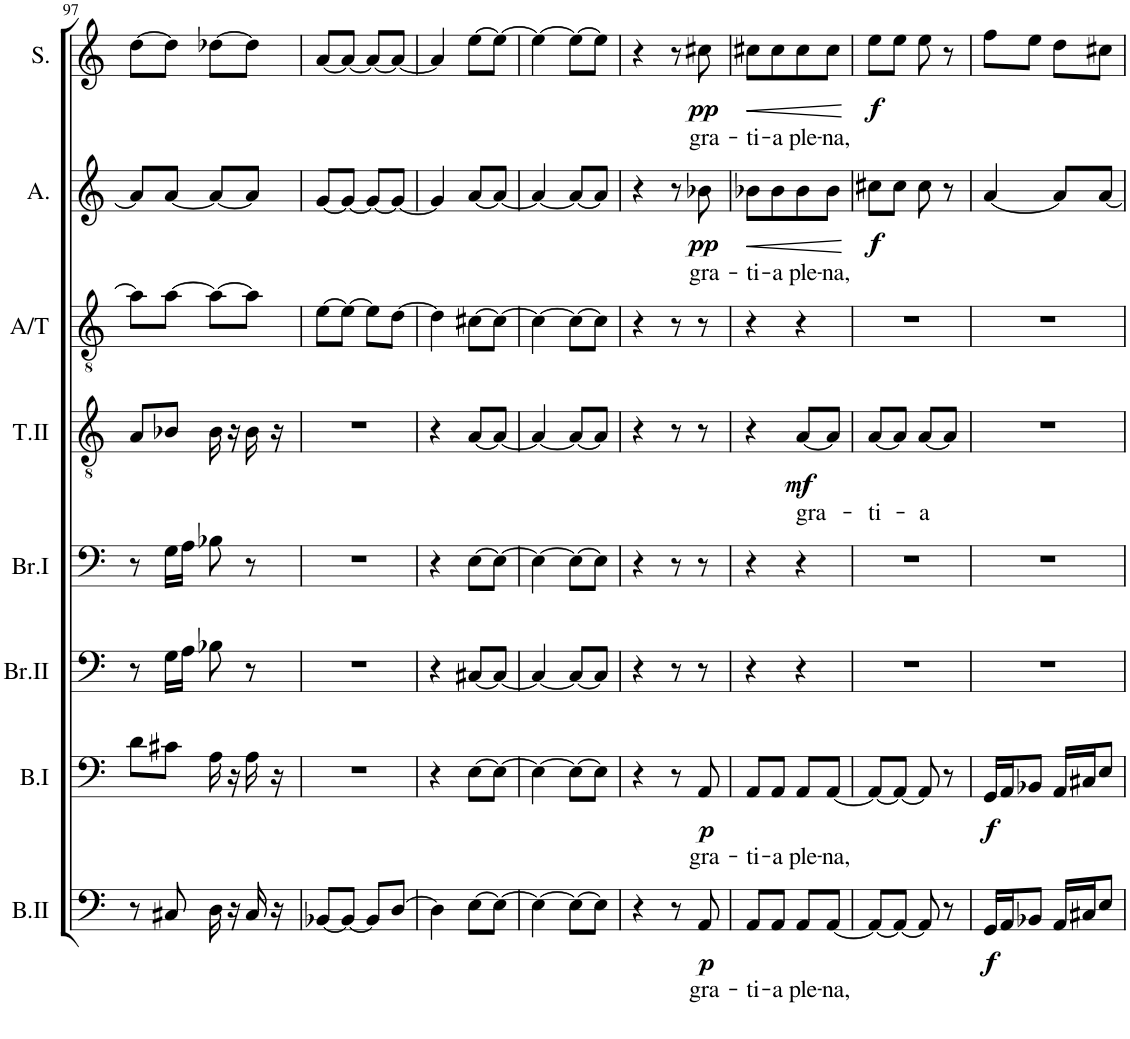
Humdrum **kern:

**kern	**text	**dynam	**kern	**text	**dynam	**kern	**kern	**kern	**text	**dynam	**kern	**kern	**text	**dynam	**kern	**text	**dynam
*part8	*part8	*part8	*part7	*part7	*part7	*part6	*part5	*part4	*part4	*part4	*part3	*part2	*part2	*part2	*part1	*part1	*part1
*staff8	*staff8	*staff8	*staff7	*staff7	*staff7	*staff6	*staff5	*staff4	*staff4	*staff4	*staff3	*staff2	*staff2	*staff2	*staff1	*staff1	*staff1
*I"Bass II	*	*	*I"Bass I	*	*	*I"Baritone II	*I"Baritone I	*I"Tenor II	*	*	*I"Altenor	*I"Alto	*	*	*I"Soprano	*	*
*I'B.II	*	*	*I'B.I	*	*	*I'Br.II	*I'Br.I	*I'T.II	*	*	*I'A/T	*I'A.	*	*	*I'S.	*	*
!!LO:PB:g=z
*clefF4	*	*	*clefF4	*	*	*clefF4	*clefF4	*clefGv2	*	*	*clefGv2	*clefG2	*	*	*clefG2	*	*
*	*	*	*	*	*	*	*	*	*	*	*Trd1c2	*	*	*	*	*	*
*k[]	*	*	*k[]	*	*	*k[]	*k[]	*k[]	*	*	*k[]	*k[]	*	*	*k[]	*	*
*M2/4	*	*	*M2/4	*	*	*M2/4	*M2/4	*M2/4	*	*	*M2/4	*M2/4	*	*	*M2/4	*	*
=97	=97	=97	=97	=97	=97	=97	=97	=97	=97	=97	=97	=97	=97	=97	=97	=97	=97
8r	.	.	8d\L	.	.	8r	8r	8A/L	.	.	8a\L]	8a/L]	.	.	[8dd\L	.	.
8C#X/	.	.	8c#X\J	.	.	16G\LL	16G\LL	8B-X/J	.	.	[8a\J	[8a/J	.	.	8dd\J]	.	.
.	.	.	.	.	.	16A\JJ	16A\JJ	.	.	.	.	.	.	.	.	.	.
16D\	.	.	16A\	.	.	8B-X\	8B-X\	16B-\	.	.	8a\L_	8a/L_	.	.	[8dd-X\L	.	.
16r	.	.	16r	.	.	.	.	16r	.	.	.	.	.	.	.	.	.
16C#/	.	.	16A\	.	.	8r	8r	16B-\	.	.	8a\J]	8a/J]	.	.	8dd-\J]	.	.
16r	.	.	16r	.	.	.	.	16r	.	.	.	.	.	.	.	.	.
=98	=98	=98	=98	=98	=98	=98	=98	=98	=98	=98	=98	=98	=98	=98	=98	=98	=98
[8BB-X/L	.	.	2r	.	.	2r	2r	2r	.	.	[8e\L	[8g/L	.	.	[8a/L	.	.
8BB-/J_	.	.	.	.	.	.	.	.	.	.	8e\J_	8g/J_	.	.	8a/J_	.	.
8BB-/L]	.	.	.	.	.	.	.	.	.	.	8e\L]	8g/L_	.	.	8a/L_	.	.
[8D/J	.	.	.	.	.	.	.	.	.	.	[8d\J	8g/J_	.	.	8a/J_	.	.
=99	=99	=99	=99	=99	=99	=99	=99	=99	=99	=99	=99	=99	=99	=99	=99	=99	=99
4D\]	.	.	4r	.	.	4r	4r	4r	.	.	4d\]	4g/]	.	.	4a/]	.	.
[8E\L	.	.	[8E\L	.	.	[8C#X/L	[8E\L	[8A/L	.	.	[8c#X\L	[8a/L	.	.	[8ee\L	.	.
8E\J_	.	.	8E\J_	.	.	8C#/J_	8E\J_	8A/J_	.	.	8c#\J_	8a/J_	.	.	8ee\J_	.	.
=100	=100	=100	=100	=100	=100	=100	=100	=100	=100	=100	=100	=100	=100	=100	=100	=100	=100
4E\_	.	.	4E\_	.	.	4C#/_	4E\_	4A/_	.	.	4c#\_	4a/_	.	.	4ee\_	.	.
8E\L_	.	.	8E\L_	.	.	8C#/L_	8E\L_	8A/L_	.	.	8c#\L_	8a/L_	.	.	8ee\L_	.	.
8E\J]	.	.	8E\J]	.	.	8C#/J]	8E\J]	8A/J]	.	.	8c#\J]	8a/J]	.	.	8ee\J]	.	.
=101	=101	=101	=101	=101	=101	=101	=101	=101	=101	=101	=101	=101	=101	=101	=101	=101	=101
4r	.	.	4r	.	.	4r	4r	4r	.	.	4r	4r	.	.	4r	.	.
8r	.	.	8r	.	.	8r	8r	8r	.	.	8r	8r	.	.	8r	.	.
!	!LO:LY:b	!LO:DY:b	!	!LO:LY:b	!LO:DY:b	!	!	!	!	!	!	!	!LO:LY:b	!LO:DY:b	!	!LO:LY:b	!LO:DY:b
8AA/	gra-	p	8AA/	gra-	p	8r	8r	8r	.	.	8r	8b-X\	gra-	pp	8cc#X\	gra-	pp
=102	=102	=102	=102	=102	=102	=102	=102	=102	=102	=102	=102	=102	=102	=102	=102	=102	=102
!	!LO:LY:b	!	!	!LO:LY:b	!	!	!	!	!	!	!	!	!LO:LY:b	!LO:HP:b	!	!LO:LY:b	!LO:HP:b
8AA/L	-ti-	.	8AA/L	-ti-	.	4r	4r	4r	.	.	4r	8b-X\L	-ti-	<	8cc#X\L	-ti-	<
!	!LO:LY:b	!	!	!LO:LY:b	!	!	!	!	!	!	!	!	!LO:LY:b	!	!	!LO:LY:b	!
8AA/J	-a	.	8AA/J	-a	.	.	.	.	.	.	.	8b-\	-a	.	8cc#\	-a	.
!	!LO:LY:b	!	!	!LO:LY:b	!	!	!	!	!LO:LY:b	!LO:DY:b	!	!	!LO:LY:b	!	!	!LO:LY:b	!
8AA/L	ple-	.	8AA/L	ple-	.	4r	4r	[8A/L	gra-	mf	4r	8b-\	ple-	.	8cc#\	ple-	.
!	!LO:LY:b	!	!	!LO:LY:b	!	!	!	!	!	!	!	!	!LO:LY:b	!	!	!LO:LY:b	!
[8AA/J	-na,	.	[8AA/J	-na,	.	.	.	8A/J]	.	.	.	8b-\J	-na,	.	8cc#\J	-na,	.
.	.	.	.	.	.	.	.	.	.	.	.	.	.	[	.	.	[
=103	=103	=103	=103	=103	=103	=103	=103	=103	=103	=103	=103	=103	=103	=103	=103	=103	=103
!	!	!	!	!	!	!	!	!	!LO:LY:b	!	!	!	!	!LO:DY:b	!	!	!LO:DY:b
8AA/L_	.	.	8AA/L_	.	.	2r	2r	[8A/L	-ti-	.	2r	8cc#X\L	.	f	8ee\L	.	f
8AA/J_	.	.	8AA/J_	.	.	.	.	8A/J]	.	.	.	8cc#\J	.	.	8ee\J	.	.
!	!	!	!	!	!	!	!	!	!LO:LY:b	!	!	!	!	!	!	!	!
8AA/]	.	.	8AA/]	.	.	.	.	[8A/L	-a	.	.	8cc#\	.	.	8ee\	.	.
8r	.	.	8r	.	.	.	.	8A/J]	.	.	.	8r	.	.	8r	.	.
=104	=104	=104	=104	=104	=104	=104	=104	=104	=104	=104	=104	=104	=104	=104	=104	=104	=104
!	!	!LO:DY:b	!	!	!LO:DY:b	!	!	!	!	!	!	!	!	!	!	!	!
16GG/LL	.	f	16GG/LL	.	f	2r	2r	2r	.	.	2r	[4a/	.	.	8ff\L	.	.
16AA/J	.	.	16AA/J	.	.	.	.	.	.	.	.	.	.	.	.	.	.
8BB-X/J	.	.	8BB-X/J	.	.	.	.	.	.	.	.	.	.	.	8ee\J	.	.
16AA/LL	.	.	16AA/LL	.	.	.	.	.	.	.	.	8a/L]	.	.	8dd\L	.	.
16C#X/J	.	.	16C#X/J	.	.	.	.	.	.	.	.	.	.	.	.	.	.
8E/J	.	.	8E/J	.	.	.	.	.	.	.	.	[8a/J	.	.	8cc#X\J	.	.
=	=	=	=	=	=	=	=	=	=	=	=	=	=	=	=	=	=
*-	*-	*-	*-	*-	*-	*-	*-	*-	*-	*-	*-	*-	*-	*-	*-	*-	*-
